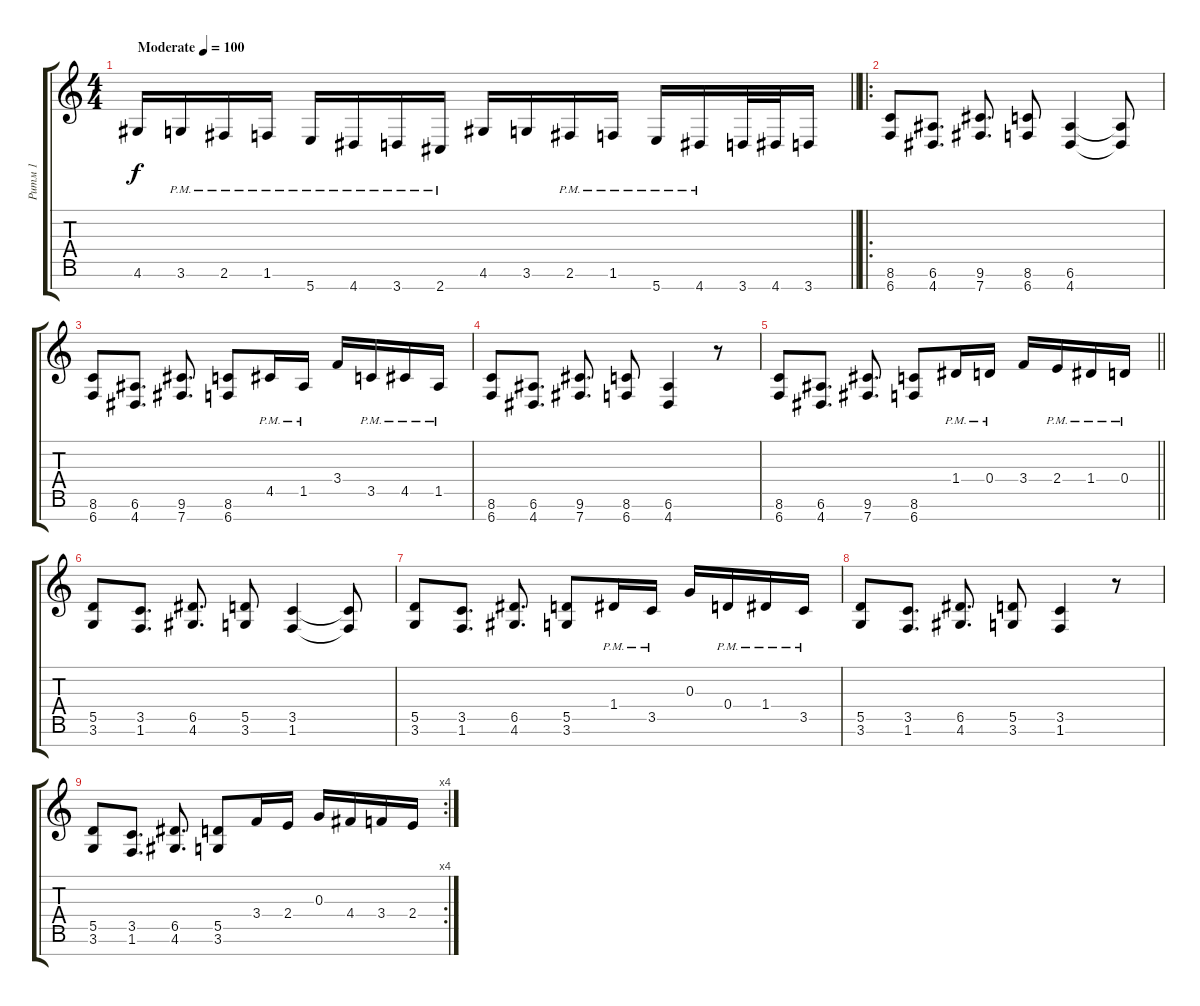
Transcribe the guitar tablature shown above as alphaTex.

\track ("Ритм 1" "Ритм 1") {instrument distortionguitar}
\staff {score tabs}
\tuning (E4 B3 G3 D3 A2 E2 B1) {hide}
\ts (4 4)
\tempo (100 "Moderate")
\clef g2
\barLineRight lightlight
\ks c
4.6.16{dy f instrument distortionguitar} 3.6{pm}.16 2.6{pm}.16 1.6{pm}.16 5.7{pm}.16 4.7{pm}.16 3.7{pm}.16 2.7{pm}.16 4.6.16 3.6.16 2.6{pm}.16 1.6{pm}.16 5.7{pm}.16 4.7{pm}.16 3.7.32 4.7.32 3.7.16 |
\ro
\section ("" "")
(8.6 6.7).8 (6.6 4.7).8{d} (9.6 7.7).8{d} (8.6 6.7).8 (6.6 4.7).4 (6.6{t} 4.7{t}).8 |
(8.6 6.7).8 (6.6 4.7).8{d} (9.6 7.7).8{d} (8.6 6.7).8 4.5{pm}.16 1.5{pm}.16 3.4.16 3.5{pm}.16 4.5{pm}.16 1.5{pm}.16 |
(8.6 6.7).8 (6.6 4.7).8{d} (9.6 7.7).8{d} (8.6 6.7).8 (6.6 4.7).4 r.8 |
\barLineRight lightlight
(8.6 6.7).8 (6.6 4.7).8{d} (9.6 7.7).8{d} (8.6 6.7).8 1.4{pm}.16 0.4{pm}.16 3.4.16 2.4{pm}.16 1.4{pm}.16 0.4{pm}.16 |
\section ("" "")
(5.5 3.6).8 (3.5 1.6).8{d} (6.5 4.6).8{d} (5.5 3.6).8 (3.5 1.6).4 (3.5{t} 1.6{t}).8 |
(5.5 3.6).8 (3.5 1.6).8{d} (6.5 4.6).8{d} (5.5 3.6).8 1.4{pm}.16 3.5{pm}.16 0.3.16 0.4{pm}.16 1.4{pm}.16 3.5{pm}.16 |
(5.5 3.6).8 (3.5 1.6).8{d} (6.5 4.6).8{d} (5.5 3.6).8 (3.5 1.6).4 r.8 |
\rc 4
(5.5 3.6).8 (3.5 1.6).8{d} (6.5 4.6).8{d} (5.5 3.6).8 3.4.16 2.4.16 0.3.16 4.4.16 3.4.16 2.4.16
